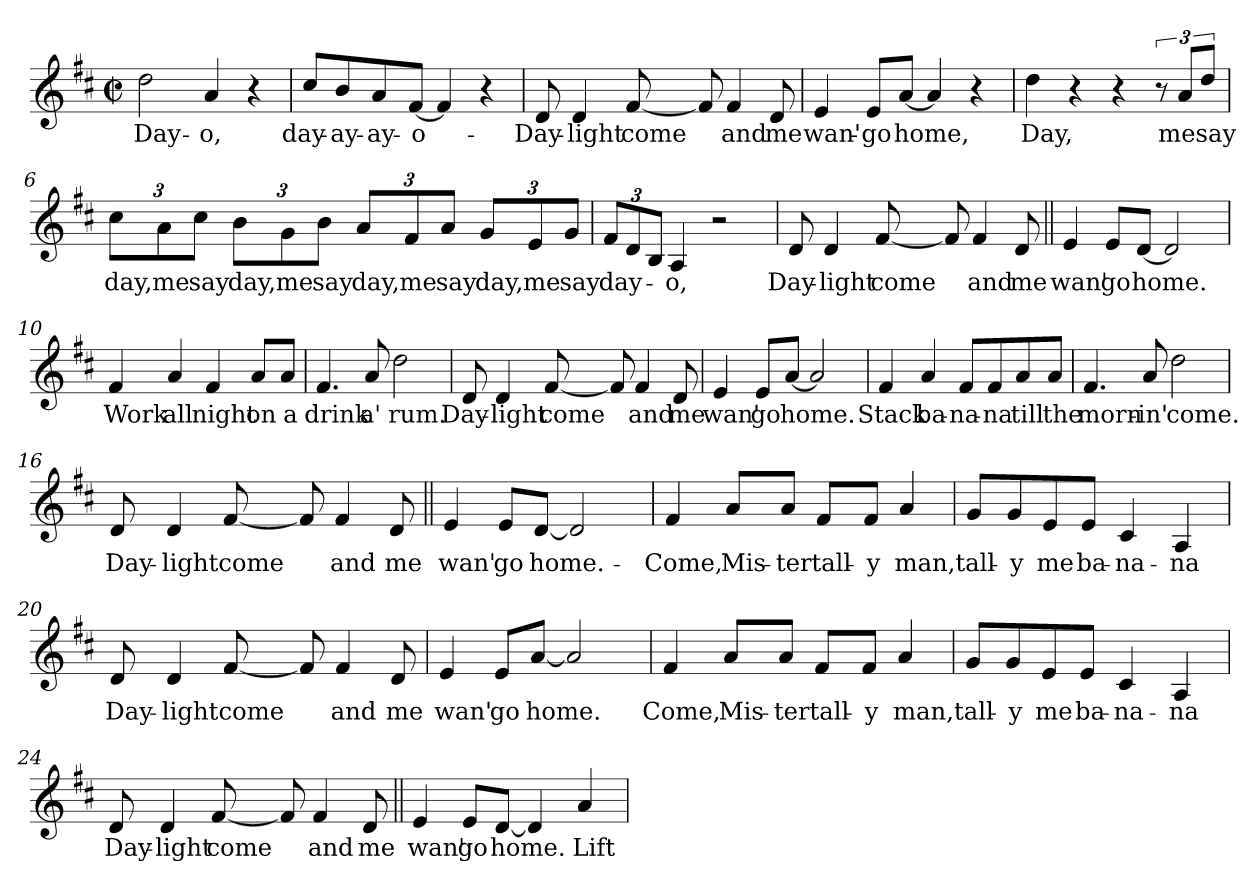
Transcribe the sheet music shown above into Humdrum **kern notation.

**kern	**text
*part1	*part1
*staff1	*staff1
*clefG2	*
*k[f#c#]	*
*D:	*
*M2/2	*
*met(c|)	*
=1	=1
2dd\	Day-
4a/	-o,
4r	.
=2	=2
8cc#/L	day-
8b/	-ay-
8a/	-ay-
[8f#/J	-o-
4f#/]	.
4r	.
=3	=3
8d/	Day-
4d/	-light
[8f#/	come
8f#/]	.
4f#/	and
8d/	me
=4	=4
4e/	wan'-
8e/L	-go
[8a/J	home,
4a/]	.
4r	.
=5	=5
4dd\	Day,
4r	.
4r	.
12r	.
12a/L	me
12dd/J	say
!!LO:LB:g=z
=6	=6
*Xbrackettup	*
12cc#\L	day,
12a\	me
12cc#\J	say
12b\L	day,
12g\	me
12b\J	say
12a/L	day,
12f#/	me
12a/J	say
12g/L	day,
12e/	me
12g/J	say
=7	=7
12f#/L	day-
12d/	.
12B/J	.
4A/	-o,
2r	.
=8	=8
8d/	Day-
4d/	-light
[8f#/	come
8f#/]	.
4f#/	and
8d/	me
!!LO:LB:g=z
=9||	=9||
4e/	wan'
8e/L	go
[8d/J	home.
2d/]	.
=10	=10
4f#/	Work
4a/	all
4f#/	night
8a/L	on
8a/J	a
=11	=11
4.f#/	drink
8a/	a'
2dd\	rum.
=12	=12
8d/	Day-
4d/	-light
[8f#/	come
8f#/]	.
4f#/	and
8d/	me
!!LO:LB:g=z
=13	=13
4e/	wan'
8e/L	go
[8a/J	home.
2a/]	.
=14	=14
4f#/	Stack
4a/	ba-
8f#/L	-na-
8f#/	-na
8a/	till
8a/J	the
=15	=15
4.f#/	morn-
8a/	-in'
2dd\	come.
=16	=16
8d/	Day-
4d/	-light
[8f#/	come
8f#/]	.
4f#/	and
8d/	me
!!LO:LB:g=z
=17||	=17||
4e/	wan'
8e/L	go
[8d/J	home.-
2d/]	.
=18	=18
4f#/	Come,
8a/L	Mis-
8a/J	-ter
8f#/L	tall-
8f#/J	-y
4a/	man,
=19	=19
8g/L	tall-
8g/	-y
8e/	me
8e/J	ba-
4c#/	-na-
4A/	-na
=20	=20
8d/	Day-
4d/	-light
[8f#/	come
8f#/]	.
4f#/	and
8d/	me
!!LO:LB:g=z
=21	=21
4e/	wan'
8e/L	go
[8a/J	home.
2a/]	.
=22	=22
4f#/	Come,
8a/L	Mis-
8a/J	-ter
8f#/L	tall-
8f#/J	-y
4a/	man,
=23	=23
8g/L	tall-
8g/	-y
8e/	me
8e/J	ba-
4c#/	-na-
4A/	-na
=24	=24
8d/	Day-
4d/	-light
[8f#/	come
8f#/]	.
4f#/	and
8d/	me
!!LO:LB:g=z
=25||	=25||
4e/	wan'
8e/L	go
[8d/J	home.
4d/]	.
4a/	Lift
=	=
*-	*-
